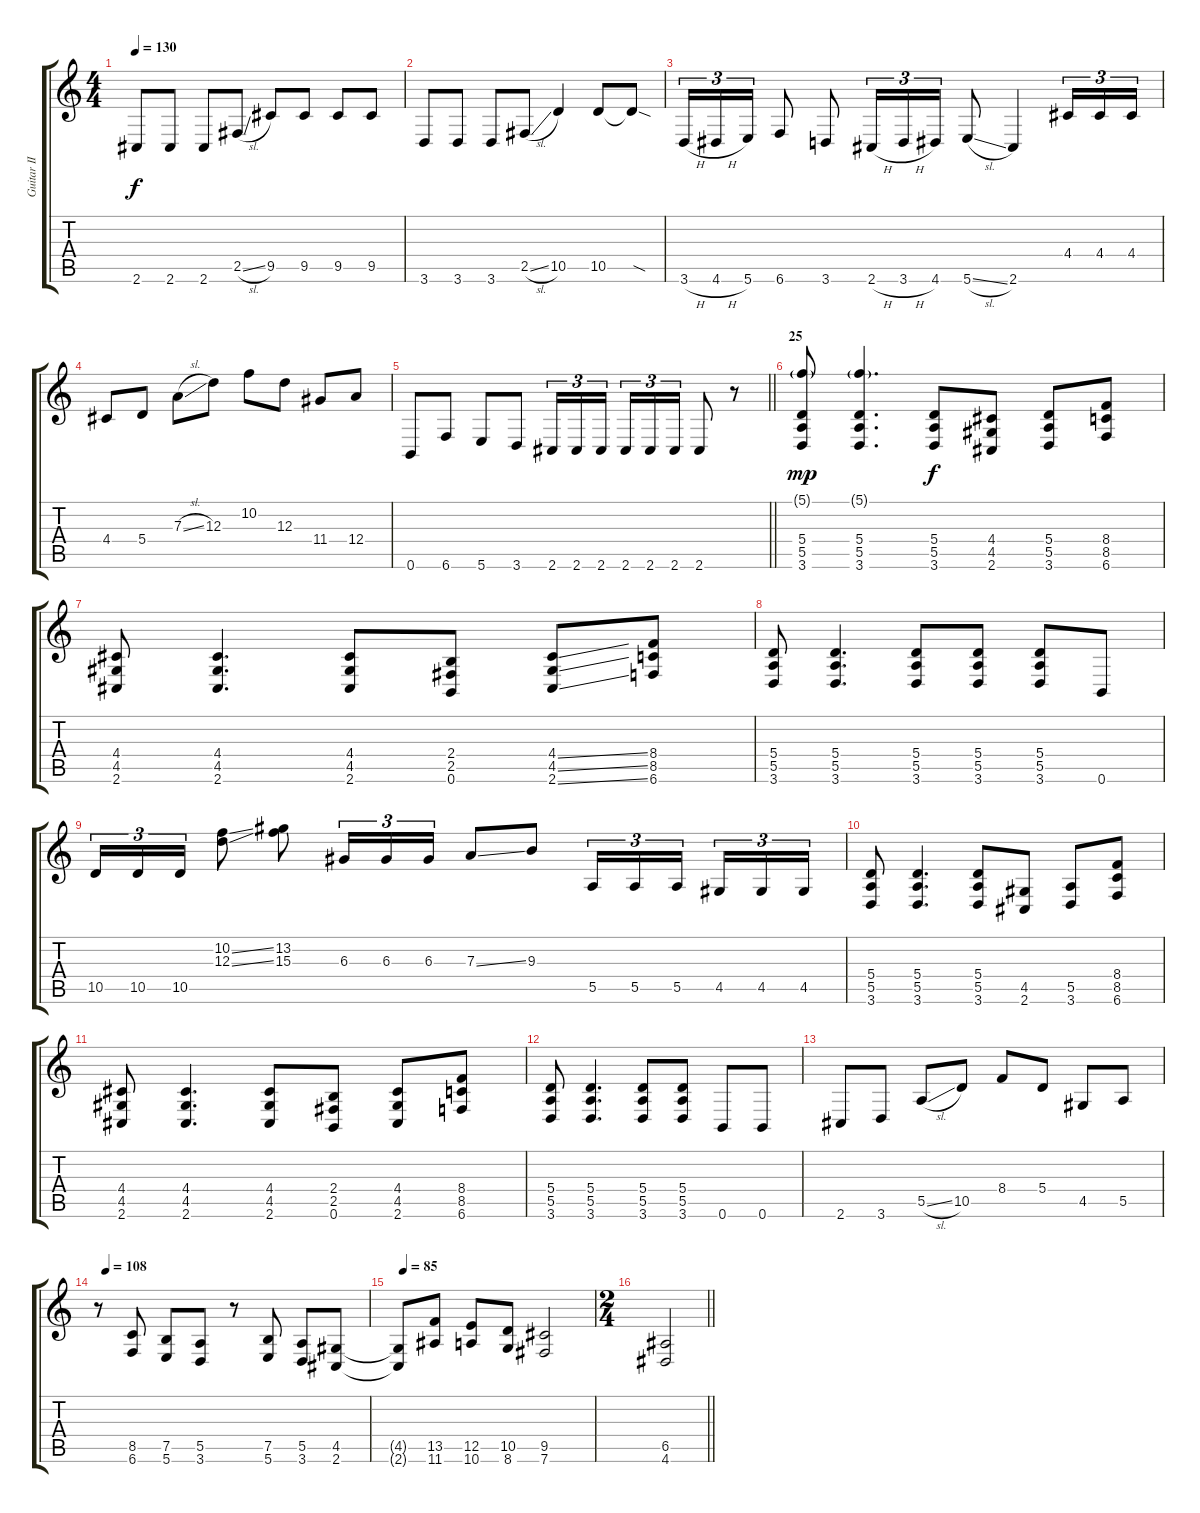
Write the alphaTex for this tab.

\track ("Guitar II" "Guitar II") {instrument overdrivenguitar}
\staff {score tabs}
\tuning (C4 G3 D3 A2 E2 B1) {hide}
\ts (4 4)
\tempo 130
\clef g2
\ks c
2.6.8{dy f} 2.6.8 2.6.8 2.5{sl}.8 9.5.8 9.5.8 9.5.8 9.5.8 |
3.6.8 3.6.8 3.6.8 2.5{sl}.8 10.5.4 10.5.8 10.5{sod t}.8 |
3.6{h}.16{tu (3 2)} 4.6{h}.16{tu (3 2)} 5.6.16{tu (3 2)} 6.6.8 3.6.8 2.6{h}.16{tu (3 2)} 3.6{h}.16{tu (3 2)} 4.6.16{tu (3 2)} 5.6{sl}.8 2.6.4 4.4.16{tu (3 2)} 4.4.16{tu (3 2)} 4.4.16{tu (3 2)} |
4.4.8 5.4.8 7.3{sl}.8 12.3.8 10.2.8 12.3.8 11.4.8 12.4.8 |
\barLineRight lightlight
0.6.8 6.6.8 5.6.8 3.6.8 2.6.16{tu (3 2)} 2.6.16{tu (3 2)} 2.6.16{tu (3 2) beam splitsecondary} 2.6.16{tu (3 2)} 2.6.16{tu (3 2)} 2.6.16{tu (3 2)} 2.6.8 r.8 |
\section ("" "25")
(5.1{g} 5.4 5.5 3.6).8{dy mp} (5.1{g} 5.4 5.5 3.6).4{d} (5.4 5.5 3.6).8{dy f} (4.4 4.5 2.6).8 (5.4 5.5 3.6).8 (8.4 8.5 6.6).8 |
(4.4 4.5 2.6).8 (4.4 4.5 2.6).4{d} (4.4 4.5 2.6).8 (2.4 2.5 0.6).8 (4.4{ss} 4.5{ss} 2.6{ss}).8 (8.4 8.5 6.6).8 |
(5.4 5.5 3.6).8 (5.4 5.5 3.6).4{d} (5.4 5.5 3.6).8 (5.4 5.5 3.6).8 (5.4 5.5 3.6).8 0.6.8 |
10.5.16{tu (3 2)} 10.5.16{tu (3 2)} 10.5.16{tu (3 2)} (10.2{ss} 12.3{ss}).8 (13.2 15.3).8 6.3.16{tu (3 2)} 6.3.16{tu (3 2)} 6.3.16{tu (3 2)} 7.3{ss}.8 9.3.8 5.5.16{tu (3 2)} 5.5.16{tu (3 2)} 5.5.16{tu (3 2) beam splitsecondary} 4.5.16{tu (3 2)} 4.5.16{tu (3 2)} 4.5.16{tu (3 2)} |
(5.4 5.5 3.6).8 (5.4 5.5 3.6).4{d} (5.4 5.5 3.6).8 (4.5 2.6).8 (5.5 3.6).8 (8.4 8.5 6.6).8 |
(4.4 4.5 2.6).8 (4.4 4.5 2.6).4{d} (4.4 4.5 2.6).8 (2.4 2.5 0.6).8 (4.4 4.5 2.6).8 (8.4 8.5 6.6).8 |
(5.4 5.5 3.6).8 (5.4 5.5 3.6).4{d} (5.4 5.5 3.6).8 (5.4 5.5 3.6).8 0.6.8 0.6.8 |
2.6.8 3.6.8 5.5{sl}.8 10.5.8 8.4.8 5.4.8 4.5.8 5.5.8 |
\tempo (108 0.03125)
r.8 (8.5 6.6).8 (7.5 5.6).8 (5.5 3.6).8 r.8 (7.5 5.6).8 (5.5 3.6).8 (4.5 2.6).8 |
\tempo (85 0.03125)
(4.5{t} 2.6{t}).8 (13.5 11.6).8 (12.5 10.6).8 (10.5 8.6).8 (9.5 7.6).2 |
\ts (2 4)
\barLineRight lightlight
(6.5 4.6).2
